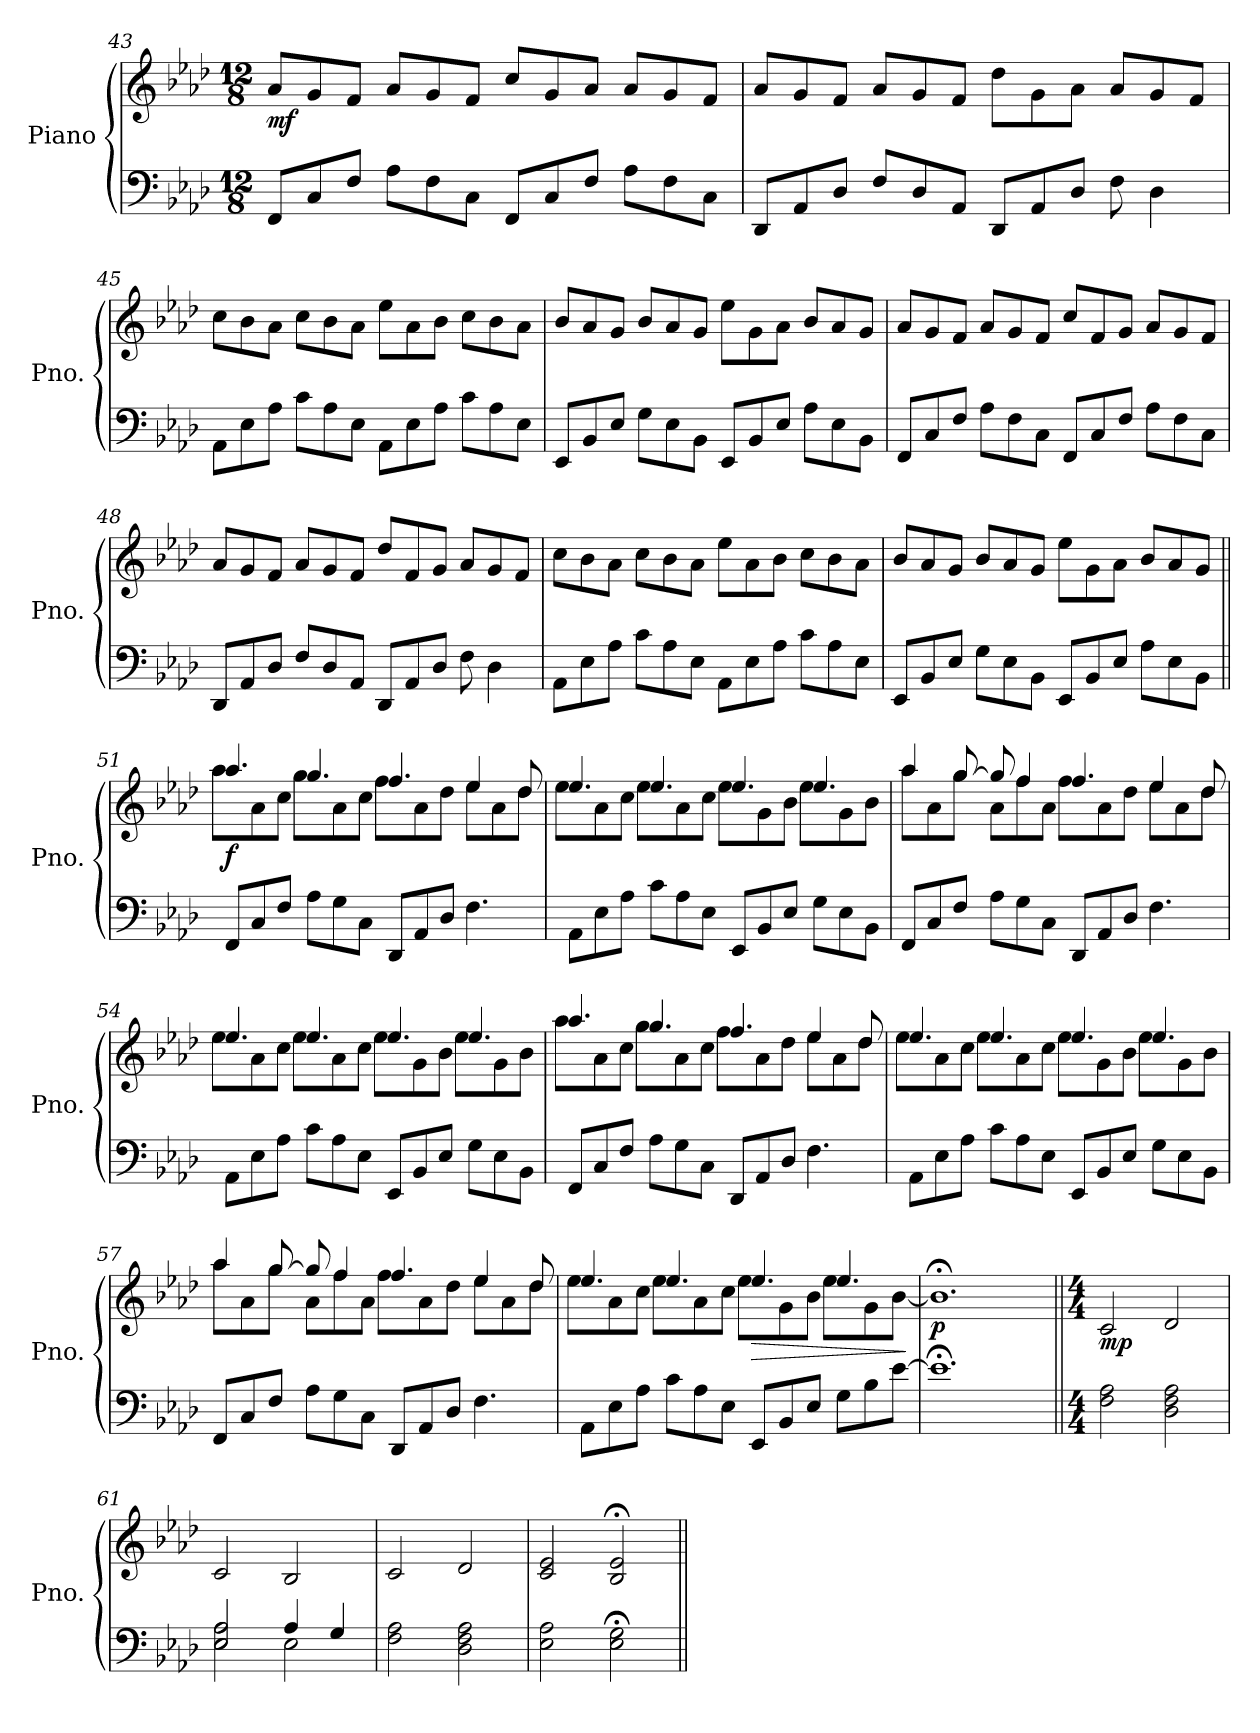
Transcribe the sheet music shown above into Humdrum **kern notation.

**kern	**kern	**dynam
*part1	*part1	*part1
*staff2	*staff1	*staff1/2
*I"Piano	*	*
*I'Pno.	*	*
*clefF4	*clefG2	*
*k[b-e-a-d-]	*k[b-e-a-d-]	*
*M12/8	*M12/8	*
*MM141	*MM141	*
=43	=43	=43
!	!	!LO:DY:b
8FF/L	8a-/L	mf
8C/	8g/	.
8F/J	8f/J	.
8A-\L	8a-/L	.
8F\	8g/	.
8C\J	8f/J	.
8FF/L	8cc/L	.
8C/	8g/	.
8F/J	8a-/J	.
8A-\L	8a-/L	.
8F\	8g/	.
8C\J	8f/J	.
=44	=44	=44
8DD-/L	8a-/L	.
8AA-/	8g/	.
8D-/J	8f/J	.
8F/L	8a-/L	.
8D-/	8g/	.
8AA-/J	8f/J	.
8DD-/L	8dd-\L	.
8AA-/	8g\	.
8D-/J	8a-\J	.
8F\	8a-/L	.
4D-\	8g/	.
.	8f/J	.
!!LO:LB:g=z
=45	=45	=45
8AA-\L	8cc\L	.
8E-\	8b-\	.
8A-\J	8a-\J	.
8c\L	8cc\L	.
8A-\	8b-\	.
8E-\J	8a-\J	.
8AA-\L	8ee-\L	.
8E-\	8a-\	.
8A-\J	8b-\J	.
8c\L	8cc\L	.
8A-\	8b-\	.
8E-\J	8a-\J	.
=46	=46	=46
8EE-/L	8b-/L	.
8BB-/	8a-/	.
8E-/J	8g/J	.
8G\L	8b-/L	.
8E-\	8a-/	.
8BB-\J	8g/J	.
8EE-/L	8ee-\L	.
8BB-/	8g\	.
8E-/J	8a-\J	.
8A-\L	8b-/L	.
8E-\	8a-/	.
8BB-\J	8g/J	.
=47	=47	=47
8FF/L	8a-/L	.
8C/	8g/	.
8F/J	8f/J	.
8A-\L	8a-/L	.
8F\	8g/	.
8C\J	8f/J	.
8FF/L	8cc/L	.
8C/	8f/	.
8F/J	8g/J	.
8A-\L	8a-/L	.
8F\	8g/	.
8C\J	8f/J	.
!!LO:LB:g=z
=48	=48	=48
8DD-/L	8a-/L	.
8AA-/	8g/	.
8D-/J	8f/J	.
8F/L	8a-/L	.
8D-/	8g/	.
8AA-/J	8f/J	.
8DD-/L	8dd-/L	.
8AA-/	8f/	.
8D-/J	8g/J	.
8F\	8a-/L	.
4D-\	8g/	.
.	8f/J	.
=49	=49	=49
8AA-\L	8cc\L	.
8E-\	8b-\	.
8A-\J	8a-\J	.
8c\L	8cc\L	.
8A-\	8b-\	.
8E-\J	8a-\J	.
8AA-\L	8ee-\L	.
8E-\	8a-\	.
8A-\J	8b-\J	.
8c\L	8cc\L	.
8A-\	8b-\	.
8E-\J	8a-\J	.
=50	=50	=50
8EE-/L	8b-/L	.
8BB-/	8a-/	.
8E-/J	8g/J	.
8G\L	8b-/L	.
8E-\	8a-/	.
8BB-\J	8g/J	.
8EE-/L	8ee-\L	.
8BB-/	8g\	.
8E-/J	8a-\J	.
8A-\L	8b-/L	.
8E-\	8a-/	.
8BB-\J	8g/J	.
!!LO:LB:g=z
=51||	=51||	=51||
*	*MM144	*
*	*^	*
!	!	!	!LO:DY:b
8FF/L	4.aa-/	8aa-\L	f
8C/	.	8a-\	.
8F/J	.	8cc\J	.
8A-\L	4.gg/	8gg\L	.
8G\	.	8a-\	.
8C\J	.	8cc\J	.
8DD-/L	4.ff/	8ff\L	.
8AA-/	.	8a-\	.
8D-/J	.	8dd-\J	.
4.F\	4ee-/	8ee-\L	.
.	.	8a-\	.
.	8dd-/	8dd-\J	.
!!LO:PB:g=z	!!
=52	=52	=52	=52
8AA-\L	4.ee-/	8ee-\L	.
8E-\	.	8a-\	.
8A-\J	.	8cc\J	.
8c\L	4.ee-/	8ee-\L	.
8A-\	.	8a-\	.
8E-\J	.	8cc\J	.
8EE-/L	4.ee-/	8ee-\L	.
8BB-/	.	8g\	.
8E-/J	.	8b-\J	.
8G\L	4.ee-/	8ee-\L	.
8E-\	.	8g\	.
8BB-\J	.	8b-\J	.
=53	=53	=53	=53
8FF/L	4aa-/	8aa-\L	.
8C/	.	8a-\	.
8F/J	[8gg/	8gg\J	.
8A-\L	8gg/]	8a-\L	.
8G\	4ff/	8ff\	.
8C\J	.	8a-\J	.
8DD-/L	4.ff/	8ff\L	.
8AA-/	.	8a-\	.
8D-/J	.	8dd-\J	.
4.F\	4ee-/	8ee-\L	.
.	.	8a-\	.
.	8dd-/	8dd-\J	.
!!LO:LB:g=z	!!
=54	=54	=54	=54
8AA-\L	4.ee-/	8ee-\L	.
8E-\	.	8a-\	.
8A-\J	.	8cc\J	.
8c\L	4.ee-/	8ee-\L	.
8A-\	.	8a-\	.
8E-\J	.	8cc\J	.
8EE-/L	4.ee-/	8ee-\L	.
8BB-/	.	8g\	.
8E-/J	.	8b-\J	.
8G\L	4.ee-/	8ee-\L	.
8E-\	.	8g\	.
8BB-\J	.	8b-\J	.
!!LO:LB:g=z	!!
=55	=55	=55	=55
8FF/L	4.aa-/	8aa-\L	.
8C/	.	8a-\	.
8F/J	.	8cc\J	.
8A-\L	4.gg/	8gg\L	.
8G\	.	8a-\	.
8C\J	.	8cc\J	.
8DD-/L	4.ff/	8ff\L	.
8AA-/	.	8a-\	.
8D-/J	.	8dd-\J	.
4.F\	4ee-/	8ee-\L	.
.	.	8a-\	.
.	8dd-/	8dd-\J	.
!!LO:LB:g=z	!!
=56	=56	=56	=56
8AA-\L	4.ee-/	8ee-\L	.
8E-\	.	8a-\	.
8A-\J	.	8cc\J	.
8c\L	4.ee-/	8ee-\L	.
8A-\	.	8a-\	.
8E-\J	.	8cc\J	.
8EE-/L	4.ee-/	8ee-\L	.
8BB-/	.	8g\	.
8E-/J	.	8b-\J	.
8G\L	4.ee-/	8ee-\L	.
8E-\	.	8g\	.
8BB-\J	.	8b-\J	.
=57	=57	=57	=57
8FF/L	4aa-/	8aa-\L	.
8C/	.	8a-\	.
8F/J	[8gg/	8gg\J	.
8A-\L	8gg/]	8a-\L	.
8G\	4ff/	8ff\	.
8C\J	.	8a-\J	.
8DD-/L	4.ff/	8ff\L	.
8AA-/	.	8a-\	.
8D-/J	.	8dd-\J	.
4.F\	4ee-/	8ee-\L	.
.	.	8a-\	.
.	8dd-/	8dd-\J	.
!!LO:LB:g=z	!!
=58	=58	=58	=58
8AA-\L	4.ee-/	8ee-\L	.
8E-\	.	8a-\	.
8A-\J	.	8cc\J	.
8c\L	4.ee-/	8ee-\L	.
8A-\	.	8a-\	.
8E-\J	.	8cc\J	.
!	!	!	!LO:HP:b
8EE-/L	4.ee-/	8ee-\L	>
8BB-/	.	8g\	.
8E-/J	.	8b-\J	.
8G\L	4.ee-/	8ee-\L	.
8B-\	.	8g\	.
[8e-\J	.	[8b-\J	.
*	*v	*v	*
.	.	]
=59	=59	=59
!	!	!LO:DY:b
1.e-;<]	1.b-;<]	p
=60||	=60||	=60||
*M4/4	*M4/4	*
*	*MM60	*
!	!	!LO:DY:b
2F\ 2A-\	2c/	mp
2D-\ 2F\ 2A-\	2d-/	.
=61	=61	=61
*^	*	*
2E-/ 2A-/	2E-\ 2A-\	2c/	.
4A-/	2E-\	2B-/	.
4G/	.	.	.
*v	*v	*	*
=62	=62	=62
2F\ 2A-\	2c/	.
2D-\ 2F\ 2A-\	2d-/	.
!!LO:LB:g=z
=63	=63	=63
2E-\ 2A-\	2c/ 2e-/	.
2E-\;< 2G\;<	2B-/;< 2e-/;<	.
=||	=||	=||
*-	*-	*-
